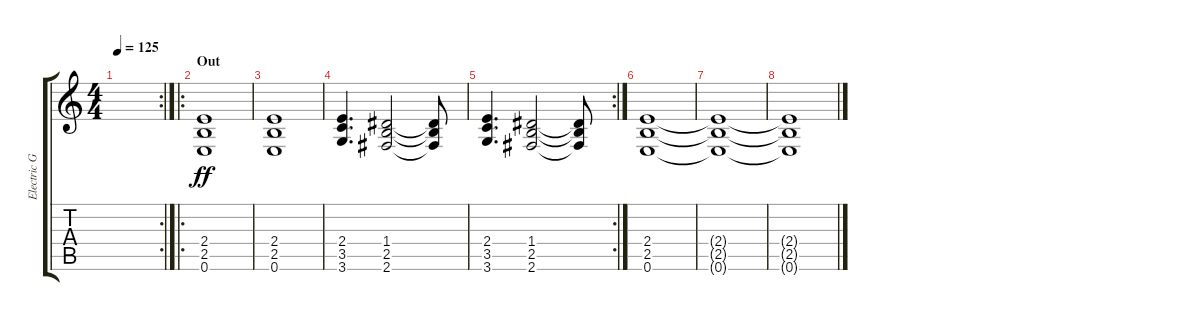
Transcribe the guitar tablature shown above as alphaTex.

\track ("Electric Guitar" "Electric G") {instrument overdrivenguitar}
\staff {score tabs}
\tuning (E4 B3 G3 D3 A2 E2) {hide}
\rc 2
\ts (4 4)
\tempo 125
\clef g2
\ks c
|
\ro
\section ("" "Out")
(2.4 2.5 0.6).1{dy ff} |
(2.4 2.5 0.6).1 |
(2.4 3.5 3.6).4{d} (1.4 2.5 2.6).2 (1.4{t} 2.5{t} 2.6{t}).8 |
\rc 2
(2.4 3.5 3.6).4{d} (1.4 2.5 2.6).2 (1.4{t} 2.5{t} 2.6{t}).8 |
(2.4 2.5 0.6).1 |
(2.4{t} 2.5{t} 0.6{t}).1 |
(2.4{t} 2.5{t} 0.6{t}).1
